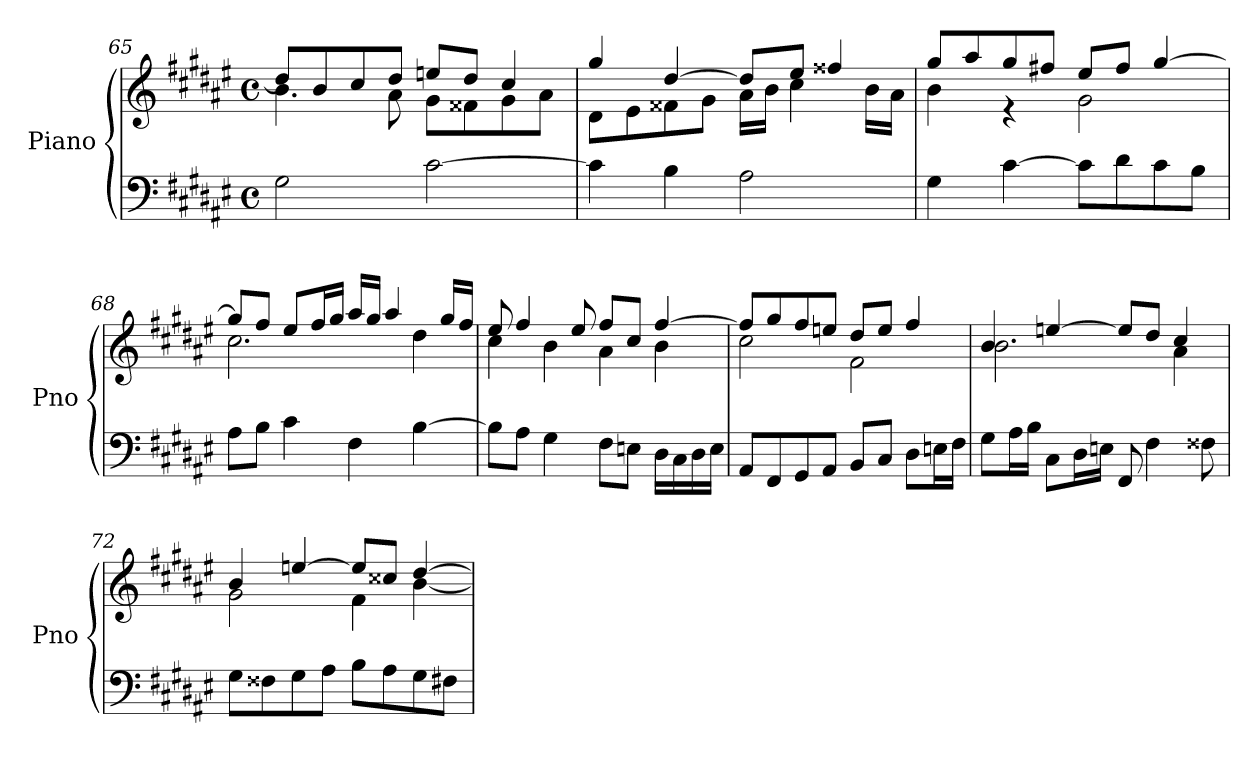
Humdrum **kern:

**kern	**kern
*part1	*part1
*staff2	*staff1
*I"Piano	*
*I'Pno	*
*clefF4	*clefG2
*k[f#c#g#d#a#e#]	*k[f#c#g#d#a#e#]
*F#:	*F#:
*M4/4	*M4/4
*met(c)	*met(c)
=65	=65
*	*^
2G#\	8dd#/L]	4.b\
.	8b/	.
.	8cc#/	.
.	8dd#/J	8a#\
[2c#\	8een/L	8g#\L
.	8dd#/J	8f##X\
.	4cc#/	8g#\
.	.	8a#\J
=66	=66	=66
4c#\]	4gg#/	8d#\L
.	.	8e#\
4B\	[4dd#/	8f##X\
.	.	8g#\J
2A#\	8dd#/L]	16a#\LL
.	.	16b\JJ
.	8ee#/J	4cc#\
.	4ff##X/	.
.	.	16b\LL
.	.	16a#\JJ
=67	=67	=67
4G#\	8gg#/L	4b\
.	8aa#/	.
[4c#\	8gg#/	4re
.	8ff#X/J	.
8c#\L]	8ee#/L	2g#\
8d#\	8ff#/J	.
8c#\	[4gg#/	.
8B\J	.	.
!!LO:LB:g=z	!!
=68	=68	=68
8A#\L	8gg#/L]	2.cc#\
8B\J	8ff#/J	.
4c#\	8ee#/L	.
.	16ff#/L	.
.	16gg#/JJ	.
4F#\	16aa#/LL	.
.	16gg#/JJ	.
.	4aa#/	.
[4B\	.	4dd#\
.	16gg#/LL	.
.	16ff#/JJ	.
=69	=69	=69
8B\L]	8ee#/	4cc#\
8A#\J	4ff#/	.
4G#\	.	4b\
.	8ee#/	.
8F#\L	8ff#/L	4a#\
8En\J	8cc#/J	.
16D#\LL	[4ff#/	4b\
16C#\	.	.
16D#\	.	.
16E\JJ	.	.
=70	=70	=70
8AA#/L	8ff#/L]	2cc#\
8FF#/	8gg#/	.
8GG#/	8ff#/	.
8AA#/J	8een/J	.
8BB/L	8dd#/L	2f#\
8C#/J	8ee/J	.
8D#\L	4ff#/	.
16En\L	.	.
16F#\JJ	.	.
=71	=71	=71
8G#\L	4b/	2.b\
16A#\L	.	.
16B\JJ	.	.
8C#\L	[4een/	.
16D#\L	.	.
16En\JJ	.	.
8FF#/	8ee/L]	.
4F#\	8dd#/J	.
.	4cc#/	4a#\
8F##X\	.	.
!!LO:LB:g=z	!!
=72	=72	=72
8G#\L	4b/	2g#\
8F##X\	.	.
8G#\	[4een/	.
8A#\J	.	.
8B\L	8ee/L]	4f#\
8A#\	8cc##X/J	.
8G#\	[4dd#/	[4b\
8F#X\J	.	.
*	*v	*v
=	=
*-	*-
